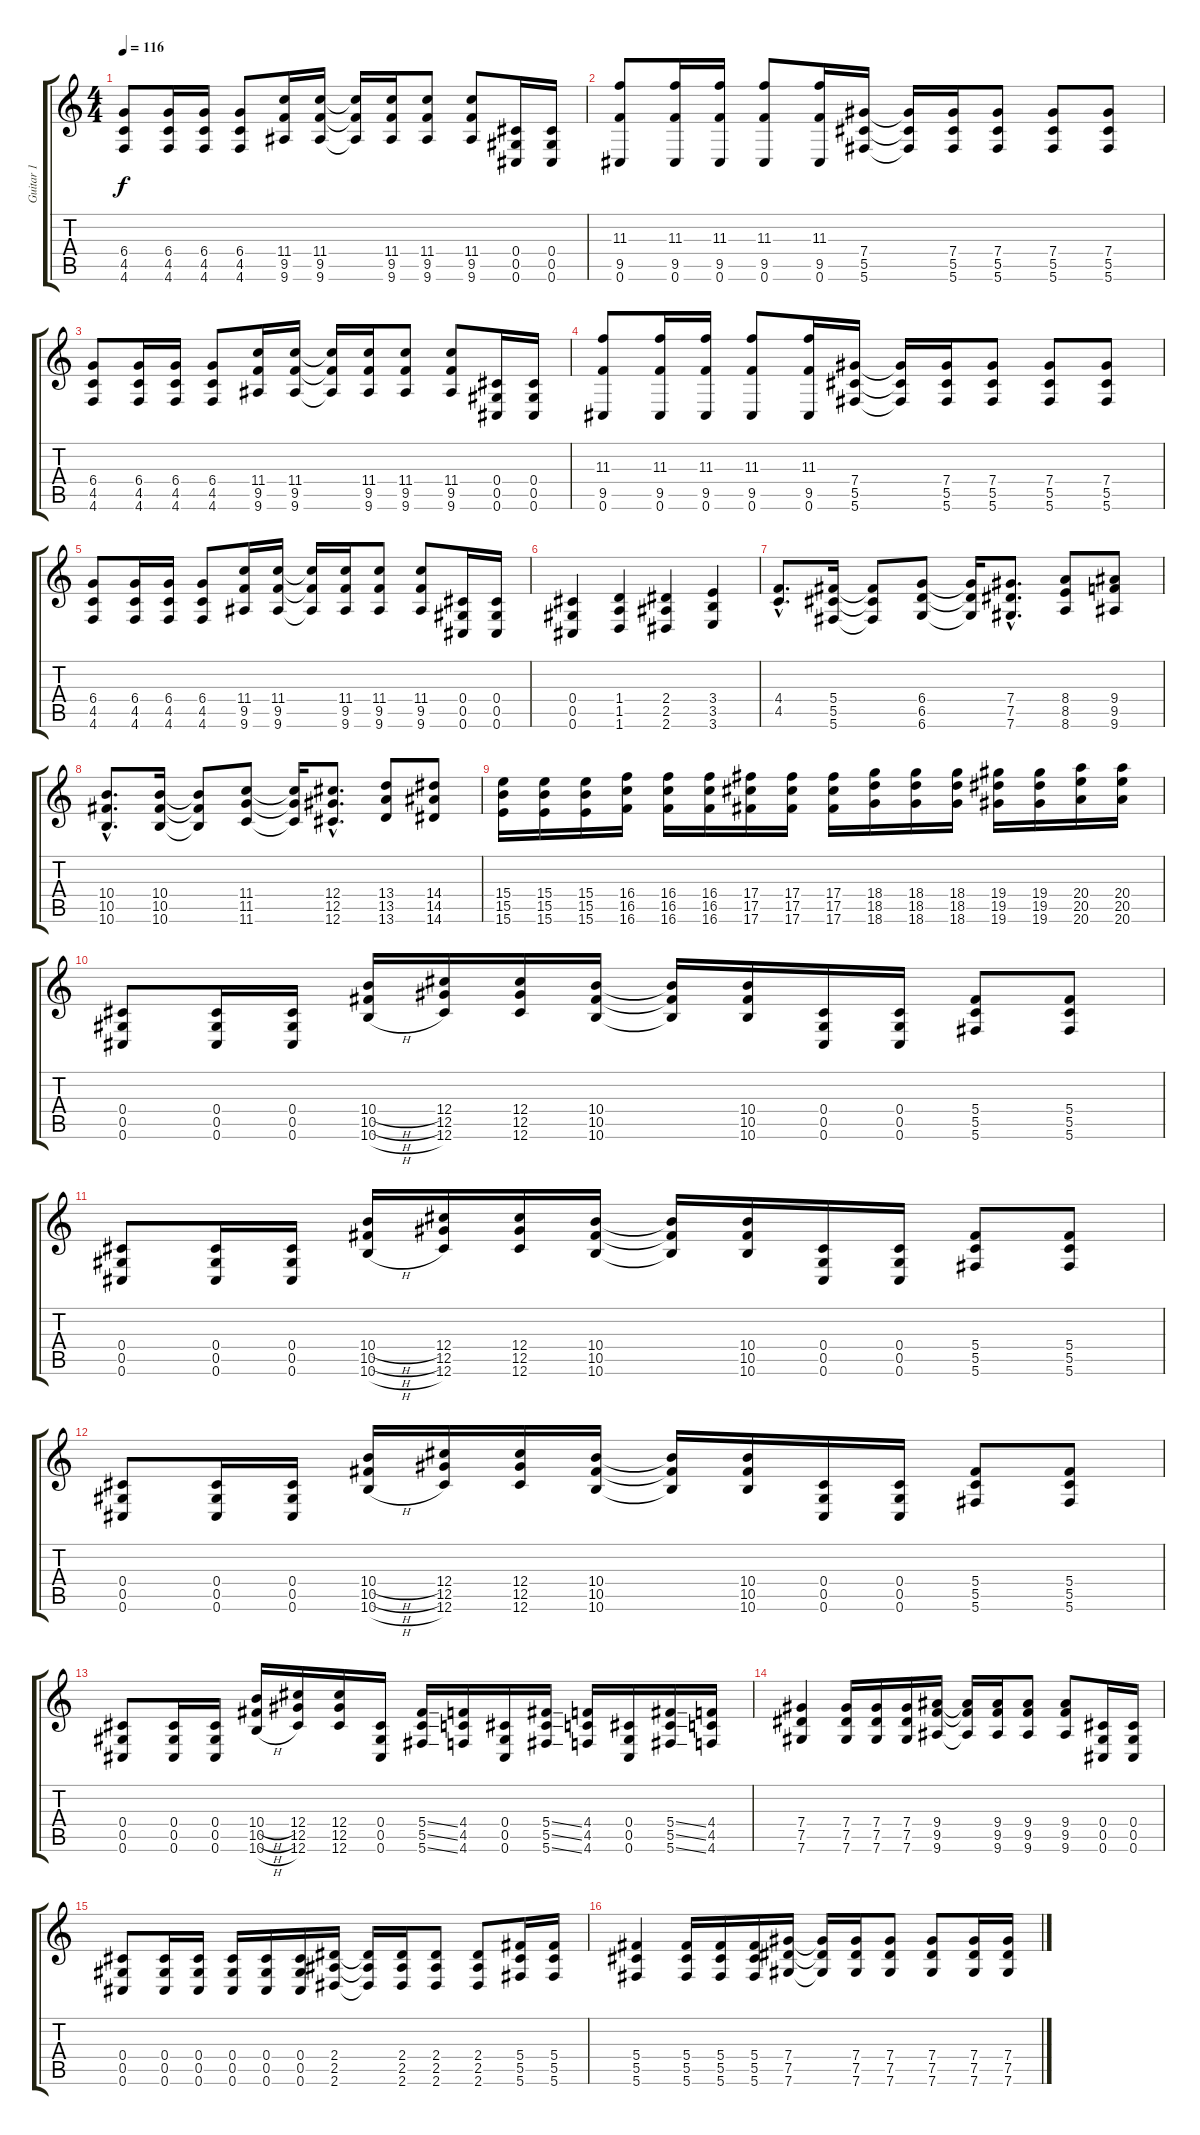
\track ("Guitar 1" "Guitar 1") {instrument overdrivenguitar}
\staff {score tabs}
\tuning (Eb4 Bb3 Gb3 Db3 Ab2 Db2) {hide}
\ts (4 4)
\tempo 116
\clef g2
\ks c
(6.4 4.5 4.6).8{dy f} (6.4 4.5 4.6).16 (6.4 4.5 4.6).16 (6.4 4.5 4.6).8 (11.4 9.5 9.6).16 (11.4 9.5 9.6).16 (11.4{t} 9.5{t} 9.6{t}).16 (11.4 9.5 9.6).16 (11.4 9.5 9.6).8 (11.4 9.5 9.6).8 (0.4 0.5 0.6).16 (0.4 0.5 0.6).16 |
(11.3 9.5 0.6).8 (11.3 9.5 0.6).16 (11.3 9.5 0.6).16 (11.3 9.5 0.6).8 (11.3 9.5 0.6).16 (7.4 5.5 5.6).16 (7.4{t} 5.5{t} 5.6{t}).16 (7.4 5.5 5.6).16 (7.4 5.5 5.6).8 (7.4 5.5 5.6).8 (7.4 5.5 5.6).8 |
(6.4 4.5 4.6).8 (6.4 4.5 4.6).16 (6.4 4.5 4.6).16 (6.4 4.5 4.6).8 (11.4 9.5 9.6).16 (11.4 9.5 9.6).16 (11.4{t} 9.5{t} 9.6{t}).16 (11.4 9.5 9.6).16 (11.4 9.5 9.6).8 (11.4 9.5 9.6).8 (0.4 0.5 0.6).16 (0.4 0.5 0.6).16 |
(11.3 9.5 0.6).8 (11.3 9.5 0.6).16 (11.3 9.5 0.6).16 (11.3 9.5 0.6).8 (11.3 9.5 0.6).16 (7.4 5.5 5.6).16 (7.4{t} 5.5{t} 5.6{t}).16 (7.4 5.5 5.6).16 (7.4 5.5 5.6).8 (7.4 5.5 5.6).8 (7.4 5.5 5.6).8 |
(6.4 4.5 4.6).8 (6.4 4.5 4.6).16 (6.4 4.5 4.6).16 (6.4 4.5 4.6).8 (11.4 9.5 9.6).16 (11.4 9.5 9.6).16 (11.4{t} 9.5{t} 9.6{t}).16 (11.4 9.5 9.6).16 (11.4 9.5 9.6).8 (11.4 9.5 9.6).8 (0.4 0.5 0.6).16 (0.4 0.5 0.6).16 |
(0.4 0.5 0.6).4 (1.4 1.5 1.6).4 (2.4 2.5 2.6).4 (3.4 3.5 3.6).4 |
(4.4{hac} 4.5{hac}).8{d} (5.4 5.5 5.6).16 (5.4{t} 5.5{t} 5.6{t}).8 (6.4 6.5 6.6).8 (6.4{t} 6.5{t} 6.6{t}).16 (7.4{hac} 7.5{hac} 7.6{hac}).8{d} (8.4 8.5 8.6).8 (9.4 9.5 9.6).8 |
(10.4{hac} 10.5{hac} 10.6{hac}).8{d} (10.4 10.5 10.6).16 (10.4{t} 10.5{t} 10.6{t}).8 (11.4 11.5 11.6).8 (11.4{t} 11.5{t} 11.6{t}).16 (12.4{hac} 12.5{hac} 12.6{hac}).8{d} (13.4 13.5 13.6).8 (14.4 14.5 14.6).8 |
(15.4 15.5 15.6).16 (15.4 15.5 15.6).16 (15.4 15.5 15.6).16 (16.4 16.5 16.6).16 (16.4 16.5 16.6).16 (16.4 16.5 16.6).16 (17.4 17.5 17.6).16 (17.4 17.5 17.6).16 (17.4 17.5 17.6).16 (18.4 18.5 18.6).16 (18.4 18.5 18.6).16 (18.4 18.5 18.6).16 (19.4 19.5 19.6).16 (19.4 19.5 19.6).16 (20.4 20.5 20.6).16 (20.4 20.5 20.6).16 |
(0.4 0.5 0.6).8 (0.4 0.5 0.6).16 (0.4 0.5 0.6).16 (10.4{h} 10.5{h} 10.6{h}).16 (12.4 12.5 12.6).16 (12.4 12.5 12.6).16 (10.4 10.5 10.6).16 (10.4{t} 10.5{t} 10.6{t}).16 (10.4 10.5 10.6).16 (0.4 0.5 0.6).16 (0.4 0.5 0.6).16 (5.4 5.5 5.6).8 (5.4 5.5 5.6).8 |
(0.4 0.5 0.6).8 (0.4 0.5 0.6).16 (0.4 0.5 0.6).16 (10.4{h} 10.5{h} 10.6{h}).16 (12.4 12.5 12.6).16 (12.4 12.5 12.6).16 (10.4 10.5 10.6).16 (10.4{t} 10.5{t} 10.6{t}).16 (10.4 10.5 10.6).16 (0.4 0.5 0.6).16 (0.4 0.5 0.6).16 (5.4 5.5 5.6).8 (5.4 5.5 5.6).8 |
(0.4 0.5 0.6).8 (0.4 0.5 0.6).16 (0.4 0.5 0.6).16 (10.4{h} 10.5{h} 10.6{h}).16 (12.4 12.5 12.6).16 (12.4 12.5 12.6).16 (10.4 10.5 10.6).16 (10.4{t} 10.5{t} 10.6{t}).16 (10.4 10.5 10.6).16 (0.4 0.5 0.6).16 (0.4 0.5 0.6).16 (5.4 5.5 5.6).8 (5.4 5.5 5.6).8 |
(0.4 0.5 0.6).8 (0.4 0.5 0.6).16 (0.4 0.5 0.6).16 (10.4{h} 10.5{h} 10.6{h}).16 (12.4 12.5 12.6).16 (12.4 12.5 12.6).16 (0.4 0.5 0.6).16 (5.4{ss} 5.5{ss} 5.6{ss}).16 (4.4 4.5 4.6).16 (0.4 0.5 0.6).16 (5.4{ss} 5.5{ss} 5.6{ss}).16 (4.4 4.5 4.6).16 (0.4 0.5 0.6).16 (5.4{ss} 5.5{ss} 5.6{ss}).16 (4.4 4.5 4.6).16 |
(7.4 7.5 7.6).4 (7.4 7.5 7.6).16 (7.4 7.5 7.6).16 (7.4 7.5 7.6).16 (9.4 9.5 9.6).16 (9.4{t} 9.5{t} 9.6{t}).16 (9.4 9.5 9.6).16 (9.4 9.5 9.6).8 (9.4 9.5 9.6).8 (0.4 0.5 0.6).16 (0.4 0.5 0.6).16 |
(0.4 0.5 0.6).8 (0.4 0.5 0.6).16 (0.4 0.5 0.6).16 (0.4 0.5 0.6).16 (0.4 0.5 0.6).16 (0.4 0.5 0.6).16 (2.4 2.5 2.6).16 (2.4{t} 2.5{t} 2.6{t}).16 (2.4 2.5 2.6).16 (2.4 2.5 2.6).8 (2.4 2.5 2.6).8 (5.4 5.5 5.6).16 (5.4 5.5 5.6).16 |
(5.4 5.5 5.6).4 (5.4 5.5 5.6).16 (5.4 5.5 5.6).16 (5.4 5.5 5.6).16 (7.4 7.5 7.6).16 (7.4{t} 7.5{t} 7.6{t}).16 (7.4 7.5 7.6).16 (7.4 7.5 7.6).8 (7.4 7.5 7.6).8 (7.4 7.5 7.6).16 (7.4 7.5 7.6).16
